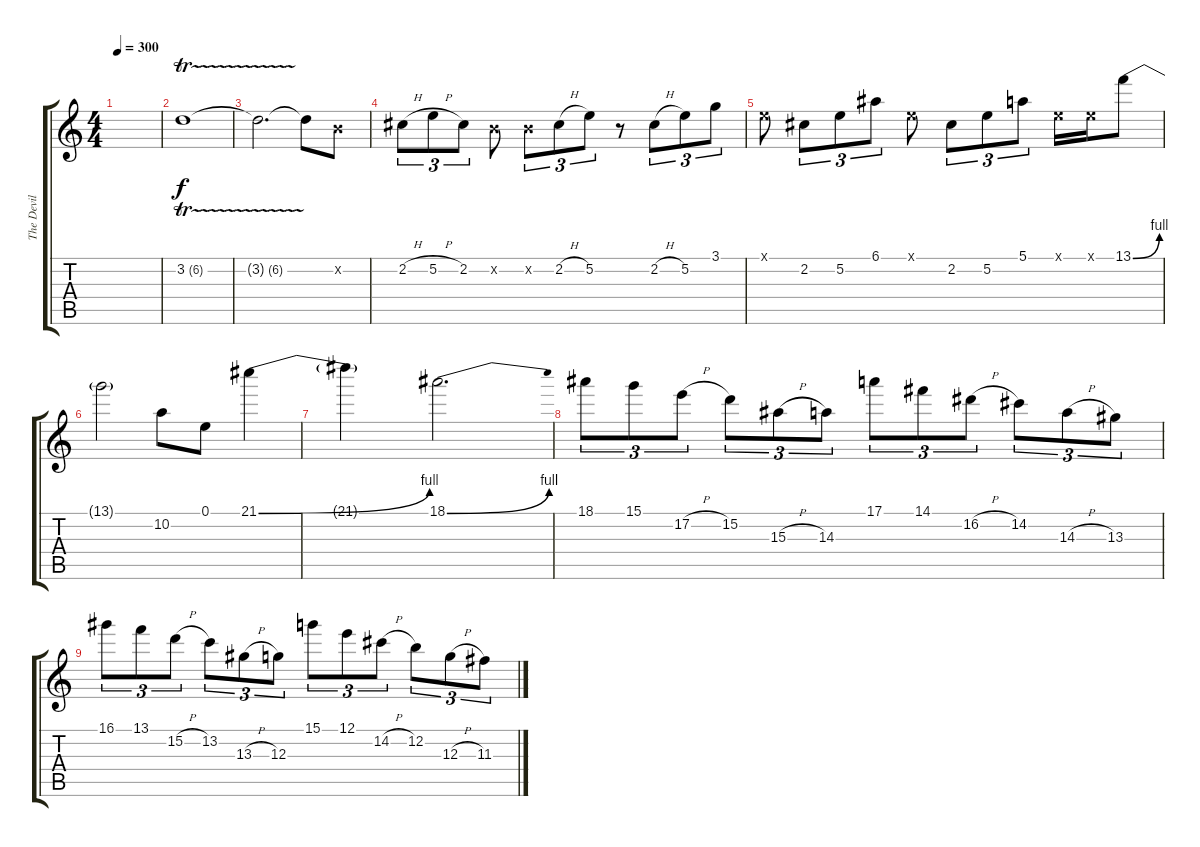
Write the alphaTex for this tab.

\track ("The Devil" "The Devil") {instrument distortionguitar}
\staff {score tabs}
\tuning (E4 B3 G3 D3 A2 D2) {hide}
\ts (4 4)
\tempo 300
\clef g2
\ks c
|
3.2{tr (6 16)}.1 |
3.2{tr (6 16) t}.2{d} 3.2{t}.8 0.2{x}.8 |
2.2{h}.8{tu (3 2)} 5.2{h}.8{tu (3 2)} 2.2.8{tu (3 2)} 0.2{x}.8 0.2{x}.8{tu (3 2)} 2.2{h}.8{tu (3 2)} 5.2.8{tu (3 2)} r.8 2.2{h}.8{tu (3 2)} 5.2.8{tu (3 2)} 3.1.8{tu (3 2)} |
0.1{x}.8 2.2.8{tu (3 2)} 5.2.8{tu (3 2)} 6.1.8{tu (3 2)} 0.1{x}.8 2.2.8{tu (3 2)} 5.2.8{tu (3 2)} 5.1.8{tu (3 2)} 0.1{x}.16 0.1{x}.16 13.1{be (bend 0 0 60 4)}.8 |
13.1{t}.2 10.2.8 0.1.8 21.1{be (bend 0 0 60 4)}.4 |
21.1{t}.4 18.1{be (bend 0 0 60 4)}.2{d} |
18.1.8{tu (3 2)} 15.1.8{tu (3 2)} 17.2{h}.8{tu (3 2)} 15.2.8{tu (3 2)} 15.3{h}.8{tu (3 2)} 14.3.8{tu (3 2)} 17.1.8{tu (3 2)} 14.1.8{tu (3 2)} 16.2{h}.8{tu (3 2)} 14.2.8{tu (3 2)} 14.3{h}.8{tu (3 2)} 13.3.8{tu (3 2)} |
16.1.8{tu (3 2)} 13.1.8{tu (3 2)} 15.2{h}.8{tu (3 2)} 13.2.8{tu (3 2)} 13.3{h}.8{tu (3 2)} 12.3.8{tu (3 2)} 15.1.8{tu (3 2)} 12.1.8{tu (3 2)} 14.2{h}.8{tu (3 2)} 12.2.8{tu (3 2)} 12.3{h}.8{tu (3 2)} 11.3.8{tu (3 2)}
